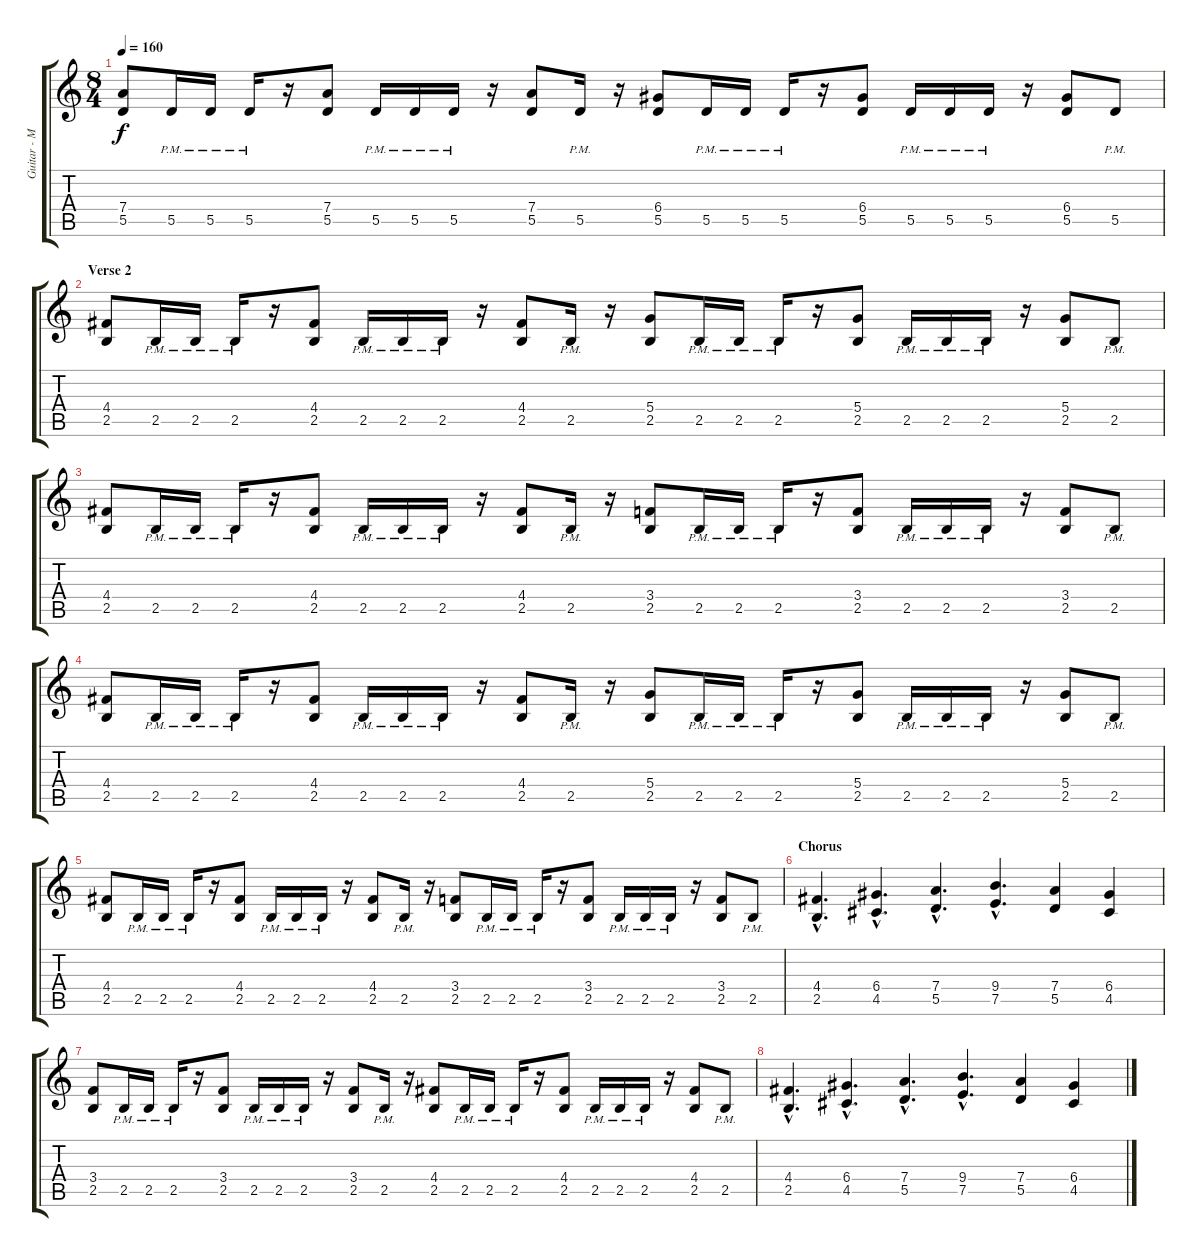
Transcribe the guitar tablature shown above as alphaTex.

\track ("Guitar - Michael Denner" "Guitar - M") {instrument distortionguitar}
\staff {score tabs}
\tuning (E4 B3 G3 D3 A2 E2) {hide}
\ts (8 4)
\tempo 160
\clef g2
\ks c
(7.4 5.5).8{dy f} 5.5{pm}.16 5.5{pm}.16 5.5{pm}.16 r.16 (7.4 5.5).8 5.5{pm}.16 5.5{pm}.16 5.5{pm}.16 r.16 (7.4 5.5).8 5.5{pm}.16 r.16 (6.4 5.5).8 5.5{pm}.16 5.5{pm}.16 5.5{pm}.16 r.16 (6.4 5.5).8 5.5{pm}.16 5.5{pm}.16 5.5{pm}.16 r.16 (6.4 5.5).8 5.5{pm}.8 |
\section ("" "Verse 2")
(4.4 2.5).8 2.5{pm}.16 2.5{pm}.16 2.5{pm}.16 r.16 (4.4 2.5).8 2.5{pm}.16 2.5{pm}.16 2.5{pm}.16 r.16 (4.4 2.5).8 2.5{pm}.16 r.16 (5.4 2.5).8 2.5{pm}.16 2.5{pm}.16 2.5{pm}.16 r.16 (5.4 2.5).8 2.5{pm}.16 2.5{pm}.16 2.5{pm}.16 r.16 (5.4 2.5).8 2.5{pm}.8 |
(4.4 2.5).8 2.5{pm}.16 2.5{pm}.16 2.5{pm}.16 r.16 (4.4 2.5).8 2.5{pm}.16 2.5{pm}.16 2.5{pm}.16 r.16 (4.4 2.5).8 2.5{pm}.16 r.16 (3.4 2.5).8 2.5{pm}.16 2.5{pm}.16 2.5{pm}.16 r.16 (3.4 2.5).8 2.5{pm}.16 2.5{pm}.16 2.5{pm}.16 r.16 (3.4 2.5).8 2.5{pm}.8 |
(4.4 2.5).8 2.5{pm}.16 2.5{pm}.16 2.5{pm}.16 r.16 (4.4 2.5).8 2.5{pm}.16 2.5{pm}.16 2.5{pm}.16 r.16 (4.4 2.5).8 2.5{pm}.16 r.16 (5.4 2.5).8 2.5{pm}.16 2.5{pm}.16 2.5{pm}.16 r.16 (5.4 2.5).8 2.5{pm}.16 2.5{pm}.16 2.5{pm}.16 r.16 (5.4 2.5).8 2.5{pm}.8 |
(4.4 2.5).8 2.5{pm}.16 2.5{pm}.16 2.5{pm}.16 r.16 (4.4 2.5).8 2.5{pm}.16 2.5{pm}.16 2.5{pm}.16 r.16 (4.4 2.5).8 2.5{pm}.16 r.16 (3.4 2.5).8 2.5{pm}.16 2.5{pm}.16 2.5{pm}.16 r.16 (3.4 2.5).8 2.5{pm}.16 2.5{pm}.16 2.5{pm}.16 r.16 (3.4 2.5).8 2.5{pm}.8 |
\section ("" "Chorus")
(4.4{hac} 2.5{hac}).4{d} (6.4{hac} 4.5{hac}).4{d} (7.4{hac} 5.5{hac}).4{d} (9.4{hac} 7.5{hac}).4{d} (7.4 5.5).4 (6.4 4.5).4 |
(3.4 2.5).8 2.5{pm}.16 2.5{pm}.16 2.5{pm}.16 r.16 (3.4 2.5).8 2.5{pm}.16 2.5{pm}.16 2.5{pm}.16 r.16 (3.4 2.5).8 2.5{pm}.16 r.16 (4.4 2.5).8 2.5{pm}.16 2.5{pm}.16 2.5{pm}.16 r.16 (4.4 2.5).8 2.5{pm}.16 2.5{pm}.16 2.5{pm}.16 r.16 (4.4 2.5).8 2.5{pm}.8 |
(4.4{hac} 2.5{hac}).4{d} (6.4{hac} 4.5{hac}).4{d} (7.4{hac} 5.5{hac}).4{d} (9.4{hac} 7.5{hac}).4{d} (7.4 5.5).4 (6.4 4.5).4
